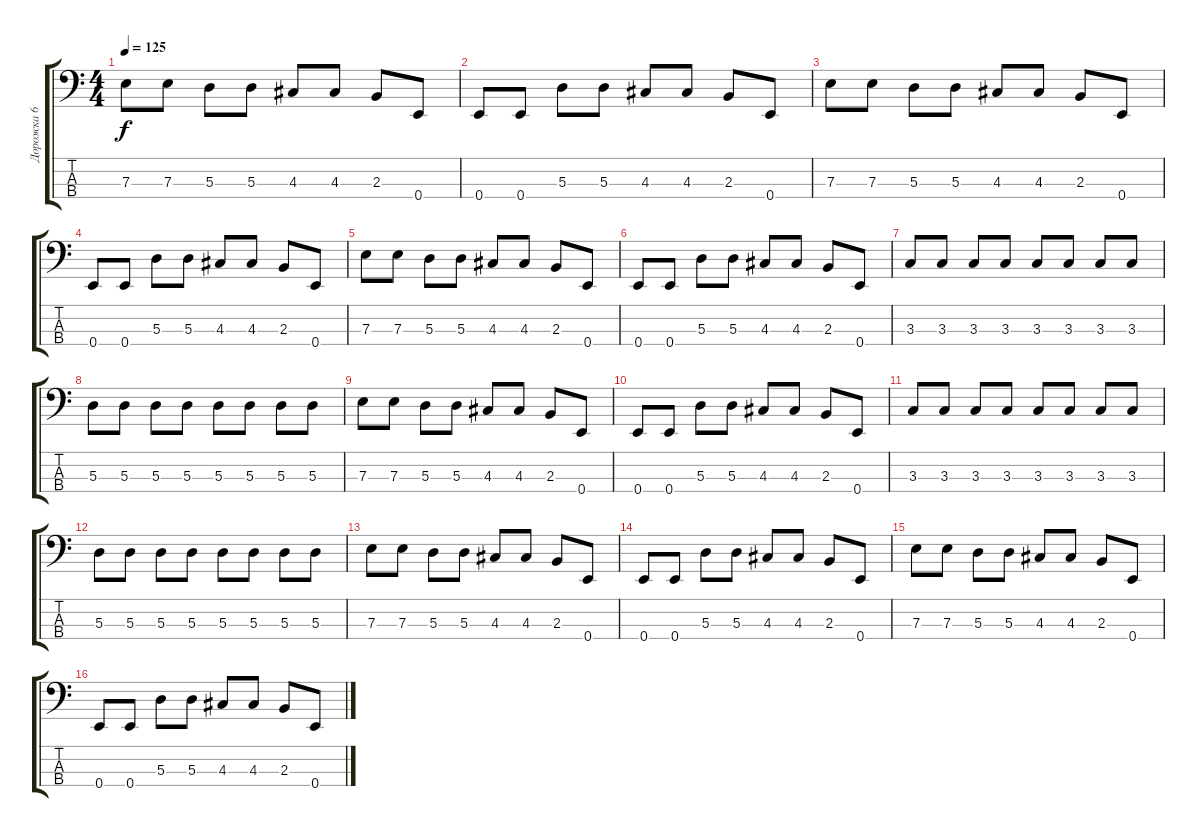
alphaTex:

\track ("Дорожка 6" "Дорожка 6") {instrument fretlessbass}
\staff {score tabs}
\tuning (G2 D2 A1 E1) {hide}
\ts (4 4)
\tempo 125
\clef f4
\ks c
7.3.8{dy f} 7.3.8 5.3.8 5.3.8 4.3.8 4.3.8 2.3.8 0.4.8 |
0.4.8 0.4.8 5.3.8 5.3.8 4.3.8 4.3.8 2.3.8 0.4.8 |
7.3.8 7.3.8 5.3.8 5.3.8 4.3.8 4.3.8 2.3.8 0.4.8 |
0.4.8 0.4.8 5.3.8 5.3.8 4.3.8 4.3.8 2.3.8 0.4.8 |
7.3.8 7.3.8 5.3.8 5.3.8 4.3.8 4.3.8 2.3.8 0.4.8 |
0.4.8 0.4.8 5.3.8 5.3.8 4.3.8 4.3.8 2.3.8 0.4.8 |
3.3.8 3.3.8 3.3.8 3.3.8 3.3.8 3.3.8 3.3.8 3.3.8 |
5.3.8 5.3.8 5.3.8 5.3.8 5.3.8 5.3.8 5.3.8 5.3.8 |
7.3.8 7.3.8 5.3.8 5.3.8 4.3.8 4.3.8 2.3.8 0.4.8 |
0.4.8 0.4.8 5.3.8 5.3.8 4.3.8 4.3.8 2.3.8 0.4.8 |
3.3.8 3.3.8 3.3.8 3.3.8 3.3.8 3.3.8 3.3.8 3.3.8 |
5.3.8 5.3.8 5.3.8 5.3.8 5.3.8 5.3.8 5.3.8 5.3.8 |
7.3.8 7.3.8 5.3.8 5.3.8 4.3.8 4.3.8 2.3.8 0.4.8 |
0.4.8 0.4.8 5.3.8 5.3.8 4.3.8 4.3.8 2.3.8 0.4.8 |
7.3.8 7.3.8 5.3.8 5.3.8 4.3.8 4.3.8 2.3.8 0.4.8 |
0.4.8 0.4.8 5.3.8 5.3.8 4.3.8 4.3.8 2.3.8 0.4.8
